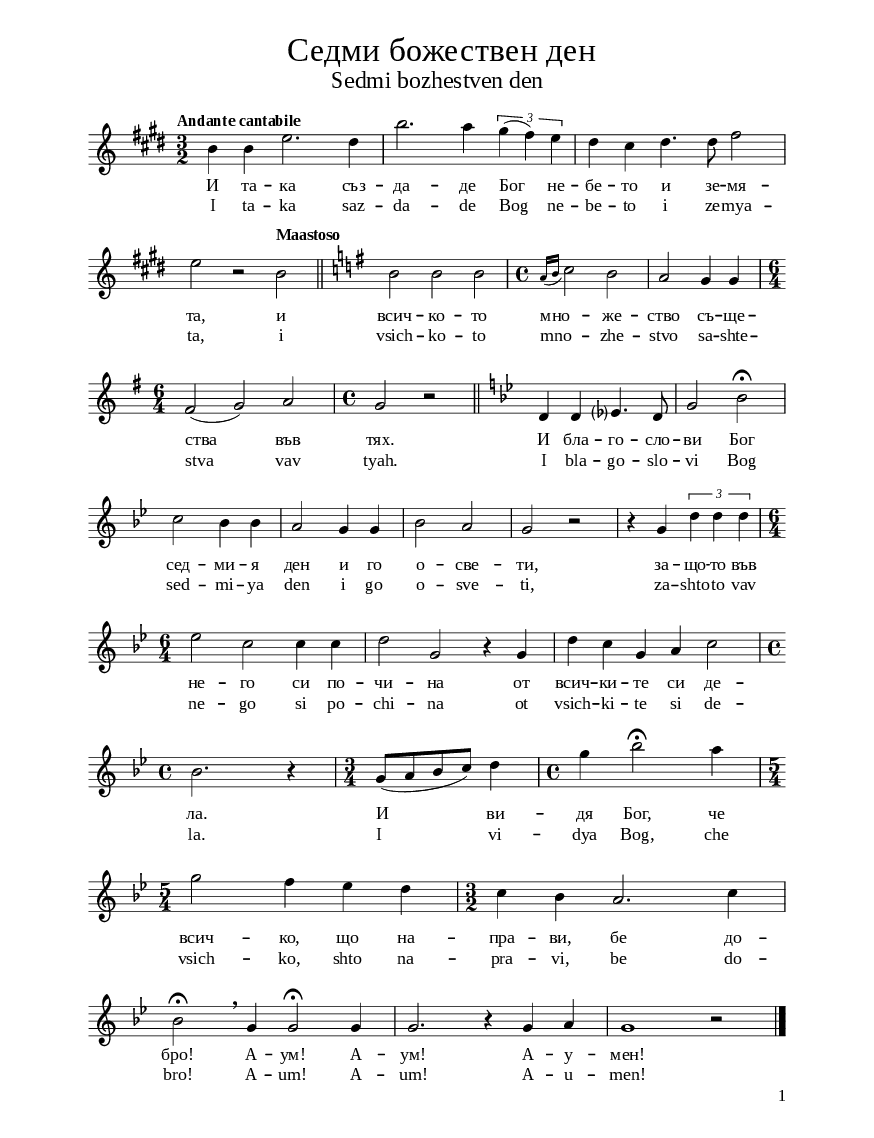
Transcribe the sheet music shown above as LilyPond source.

\version "2.24.1"

% include paper part and global functions
\include "include/globals.ily"

\bookpart {
  \label #'ref199
 \tocItem \markup "     Седми божествен ден – Sedmi bozhestven den "
  \include "include/bookpart-paper.ily"
  \score {
    \include "include/score-layout.ily"

    \new Voice \absolute {
      \clef treble
      \key e \major
      \time 3/2
      \tempo "Andante cantabile"
      \autoBeamOff
      b'4  b'4 e''2.  dis''4 | % 258
      b''2.  a''4 \tupletUp  \times 2/3 {
        \once \override Slur.positions = #'(1 . 1) gis''4 (  fis''4 )  e''4
      }
      | % 259
      dis''4  cis''4  dis''4.  dis''8
      fis''2 \break |
      e''2 r2   \tempo "Maastoso" b'2  \bar
      "||"
      \key g \major | % 261
      b'2  b'2  b'2 | % 262
      \time 4/4  |

      \grace { a'16 ([b'16] } c''2) b'2 | a'2 g'4 g'4 | \break

      \time 6/4  | % 264
      fis'2 ( g'2 ) a'2 | % 265
      \time 4/4  | % 265
      g'2 r2 \bar "||"
      \key g \minor | % 266
      d'4 d'4 es'?4. d'8 | % 267
      g'2  bes'2 ^\fermata \break | % 268
      c''2  bes'4  bes'4 | % 269
      a'2 g'4 g'4 |
      bes'2 a'2 | % 271
      g'2 r2 | % 272
      r4 g'4 \times 2/3 {
        d''4  d''4  d''4
      }
      \break | % 273
      \time 6/4  | % 273
      es''2  c''2  c''4  c''4 | % 274
      d''2 g'2 r4 g'4 | % 275
      d''4  c''4 g'4 a'4  c''2
      \break | % 276
      \time 4/4  | % 276
      bes'2. r4 | % 277
      \time 3/4  | % 277
      g'8 ( [ a'8 bes'8 c''8 ) ]
      d''4 | % 278
      \time 4/4  | % 278
      g''4  bes''2 ^\fermata  a''4 \break | % 279
      \time 5/4  | % 279
      g''2  f''4  es''4  d''4 |
      \time 3/2  |
      c''4  bes'4 a'2.  c''4 \break | % 281
      bes'2 ^\fermata \breathe g'4 g'2 ^\fermata
      g'4 | % 282
      g'2. r4 g'4 a'4 | % 283
      g'1 r2 \bar "|."
    }
    \addlyrics {
      И та -- ка съз -- да -- де
      Бог  не -- бе -- то и зе -- мя --
      та, и всич -- ко -- то
      мно -- же -- ство съ -- ще -- ства  във
      тях. И бла -- го -- сло -- ви Бог
      сед -- ми -- я ден и го о -- све --
      ти, за -- що -- то във не -- го си
      по -- чи -- на от всич -- ки -- те
      си де -- ла. И    ви -- дя
      Бог, че всич -- ко, що на -- пра --
      ви, бе до -- бро! А -- ум! А -- ум!
      А -- у -- мен!}
      \addlyrics {
        I ta -- ka saz -- da -- de
        Bog  ne -- be -- to i ze -- mya --
        ta, i vsich -- ko -- to
        mno -- zhe -- stvo sa -- shte -- stva  vav
        tyah. I bla -- go -- slo -- vi Bog
        sed -- mi -- ya den i go o -- sve --
        ti, za -- shto -- to vav ne -- go si
        po -- chi -- na ot vsich -- ki -- te
        si de -- la. I    vi -- dya
        Bog, che vsich -- ko, shto na -- pra --
        vi, be do -- bro! A -- um! A -- um!
        A -- u -- men!}


        \header {
          title = \titleFunc " Седми божествен ден" "Sedmi bozhestven den"
        }

        \midi{}

      } % score
      \pageBreak

      % include foreign translation(s) of the song
      \version "2.24.2"

\markup \fill-line { \fontsize #deTitleFontSize "Siebter göttlicher Tag" }
\markup \null
\markup \null
\markup \fontsize #deCoupletFontSize {
  \hspace #7
  \override #`(baseline-skip . ,deCoupletBaselineSkip)

  \column {
    


    \line { " " So vollendete Gott Himmel und Erde mit ihrem ganzen Heer.}

    \line { " " Und Gott segnete den siebenten Tag und heiligte ihn,}

    \line { " "weil er an ihm ruhte von allen seinen Werken.}

    \line { " "Und Gott sah, dass alles, was Er gemacht hatte, gut war.}

    \line { " "Aum, Aum, Aumen.}


  }
}

    } % bookpart

    % Più mosso
    %
